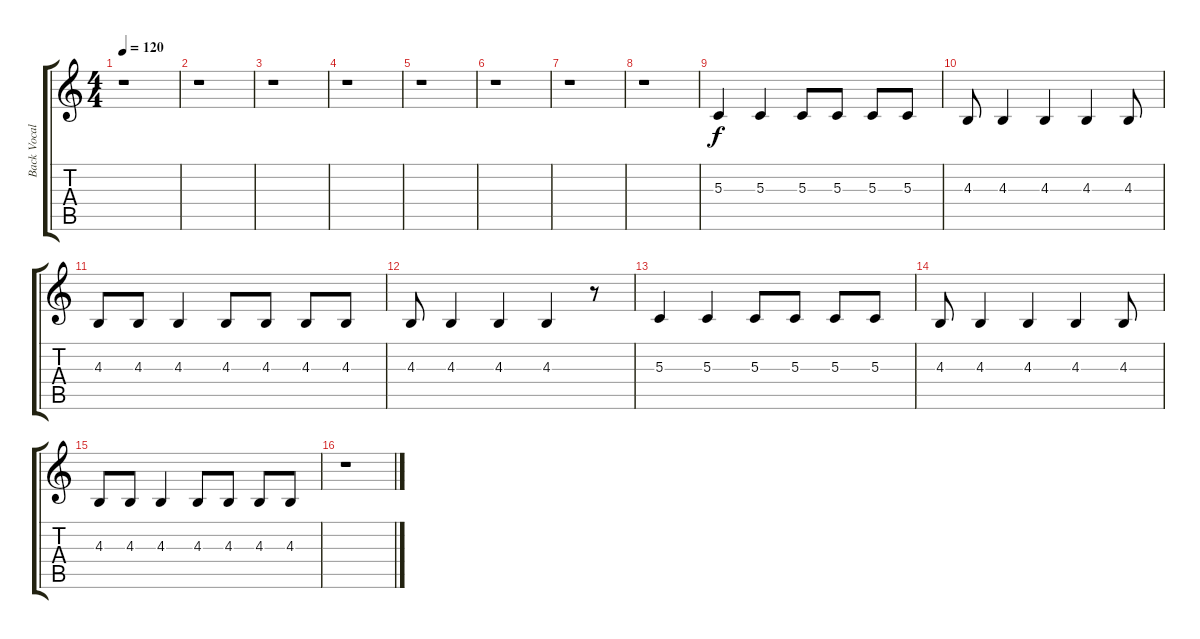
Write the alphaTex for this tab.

\track ("Back Vocals" "Back Vocal") {instrument synthvoice}
\staff {score tabs}
\tuning (E4 B3 G3 D3 A2 E2) {hide}
\ts (4 4)
\tempo 120
\clef g2
\ks c
r.1{dy f} |
r.1 |
r.1 |
r.1 |
r.1 |
r.1 |
r.1 |
r.1 |
5.3.4 5.3.4 5.3.8 5.3.8 5.3.8 5.3.8 |
4.3.8 4.3.4 4.3.4 4.3.4 4.3.8 |
4.3.8 4.3.8 4.3.4 4.3.8 4.3.8 4.3.8 4.3.8 |
4.3.8 4.3.4 4.3.4 4.3.4 r.8 |
5.3.4 5.3.4 5.3.8 5.3.8 5.3.8 5.3.8 |
4.3.8 4.3.4 4.3.4 4.3.4 4.3.8 |
4.3.8 4.3.8 4.3.4 4.3.8 4.3.8 4.3.8 4.3.8 |
r.1
